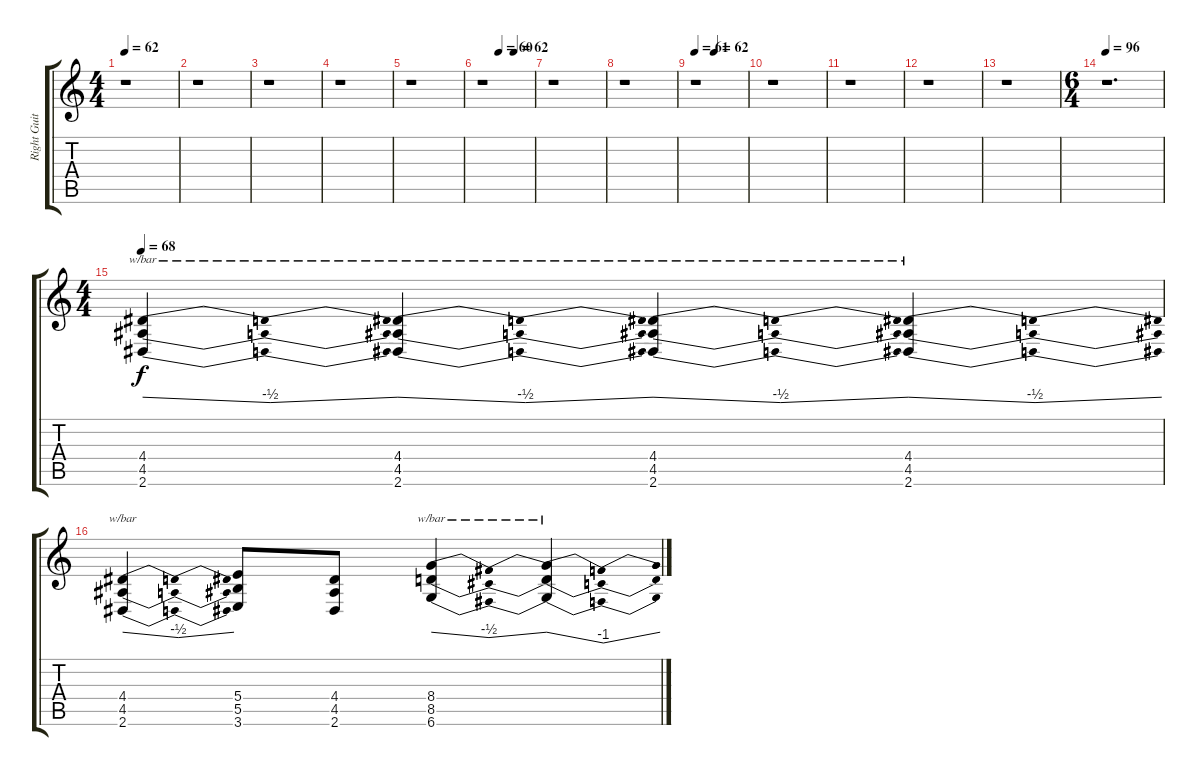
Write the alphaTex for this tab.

\track ("Right Guitar" "Right Guit") {instrument distortionguitar}
\staff {score tabs}
\tuning (Db4 Ab3 E3 B2 Gb2 Db2) {hide}
\ts (4 4)
\tempo 62
\clef g2
\ks c
r.1{dy f} |
r.1 |
r.1 |
r.1 |
r.1 |
\tempo (60 0.3333333333333333)
\tempo (62 0.625)
r.1 |
r.1 |
r.1 |
\tempo 61
\tempo (62 0.375)
r.1 |
r.1 |
r.1 |
r.1 |
r.1 |
\ts (6 4)
\tempo 96
r.1{d} |
\ts (4 4)
\tempo 68
(4.4 4.5 2.6).4{tbe (dip default 0 0 30 -2 60 0)} (4.4 4.5 2.6).4{tbe (dip default 0 0 30 -2 60 0)} (4.4 4.5 2.6).4{tbe (dip default 0 0 30 -2 60 0)} (4.4 4.5 2.6).4{tbe (dip default 0 0 30 -2 60 0)} |
(4.4 4.5 2.6).4{tbe (dip default 0 0 30 -2 60 0)} (5.4 5.5 3.6).8 (4.4 4.5 2.6).8 (8.4 8.5 6.6).4{tbe (dip default 0 0 30 -2 60 0)} (8.4{t} 8.5{t} 6.6{t}).4{tbe (dip default 0 0 30 -4 60 0)}
